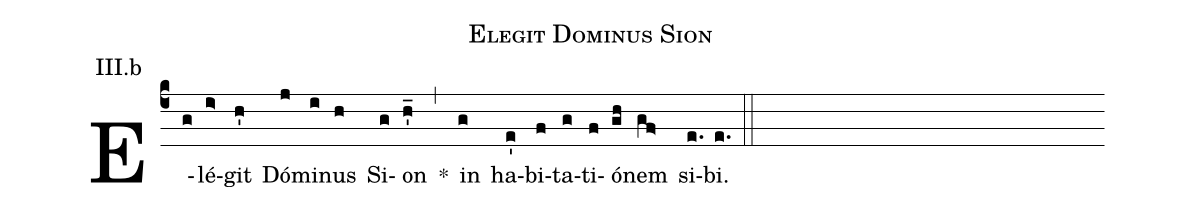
name: Elegit Dominus Sion;
office-part: vesperae, 2. ant.;
mode: 3;
annotation: III.b;
%%
(c4)
E(g)lé(i>)git(h') Dó(j)mi(i)nus(h) Si(g)on(h_') *(,)
in(g) ha(e')bi(f)ta(g)ti(f)ó(gh)nem(gf>) si(e.)bi.(e.) (::)
